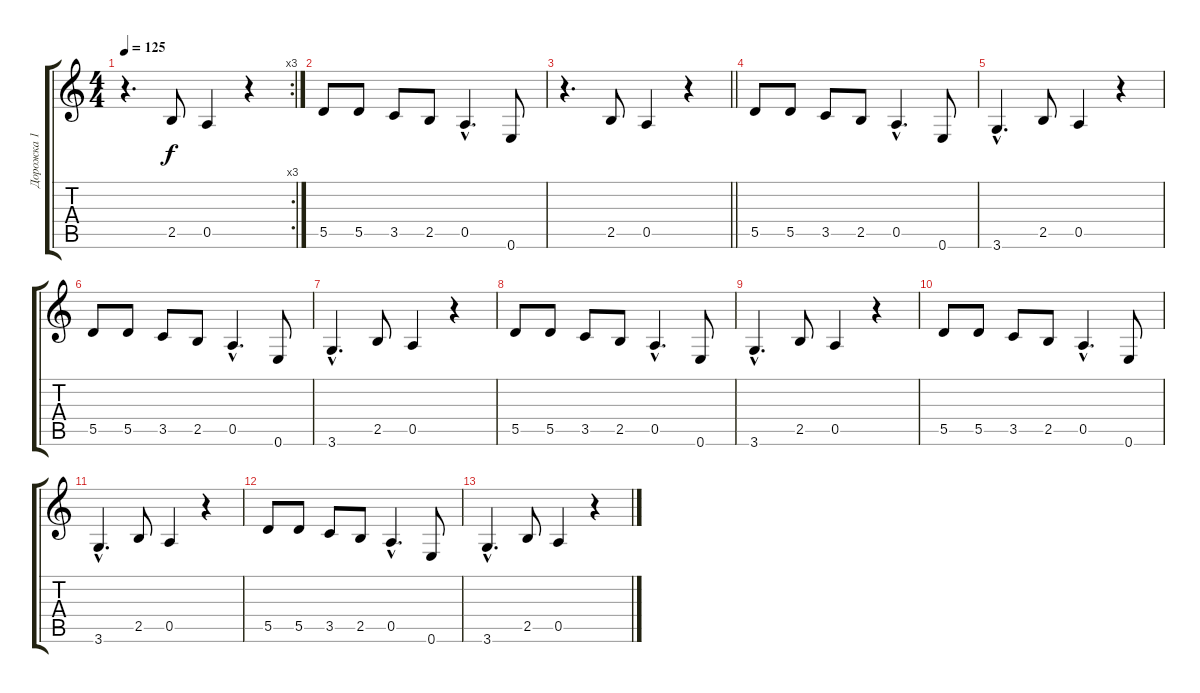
\track ("Дорожка 1" "Дорожка 1") {instrument electricguitarjazz}
\staff {score tabs}
\tuning (E4 B3 G3 D3 A2 E2) {hide}
\rc 3
\ts (4 4)
\tempo 125
\clef g2
\ks c
r.4{d dy f} 2.5.8 0.5.4 r.4 |
5.5.8 5.5.8 3.5.8 2.5.8 0.5{hac}.4{d} 0.6.8 |
\barLineRight lightlight
r.4{d} 2.5.8 0.5.4 r.4 |
5.5.8 5.5.8 3.5.8 2.5.8 0.5{hac}.4{d} 0.6.8 |
3.6{hac}.4{d} 2.5.8 0.5.4 r.4 |
5.5.8 5.5.8 3.5.8 2.5.8 0.5{hac}.4{d} 0.6.8 |
3.6{hac}.4{d} 2.5.8 0.5.4 r.4 |
5.5.8 5.5.8 3.5.8 2.5.8 0.5{hac}.4{d} 0.6.8 |
3.6{hac}.4{d} 2.5.8 0.5.4 r.4 |
5.5.8 5.5.8 3.5.8 2.5.8 0.5{hac}.4{d} 0.6.8 |
3.6{hac}.4{d} 2.5.8 0.5.4 r.4 |
5.5.8 5.5.8 3.5.8 2.5.8 0.5{hac}.4{d} 0.6.8 |
3.6{hac}.4{d} 2.5.8 0.5.4 r.4
